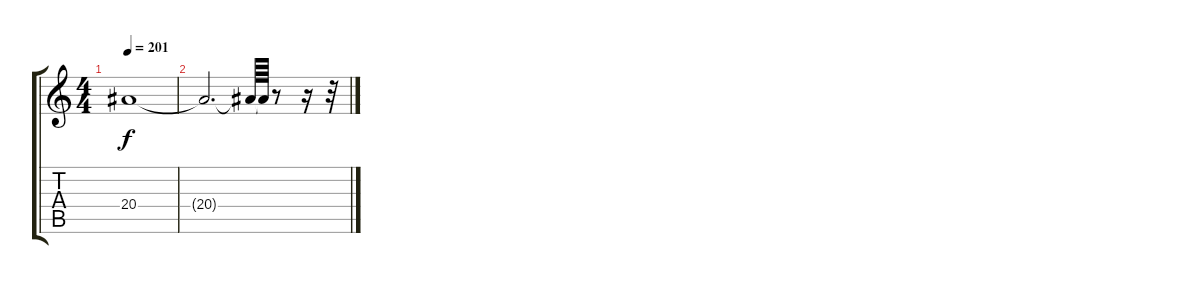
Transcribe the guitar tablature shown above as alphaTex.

\track "" {instrument tenorsax}
\staff {score tabs}
\tuning (E4 B3 G3 D3 A2 E2) {hide}
\ts (4 4)
\tempo 201
\clef g2
\ks c
20.4{t}.1{dy f} |
20.4{t}.2{d} 20.4{t}.64 20.4{t}.64 r.8 r.16 r.32
